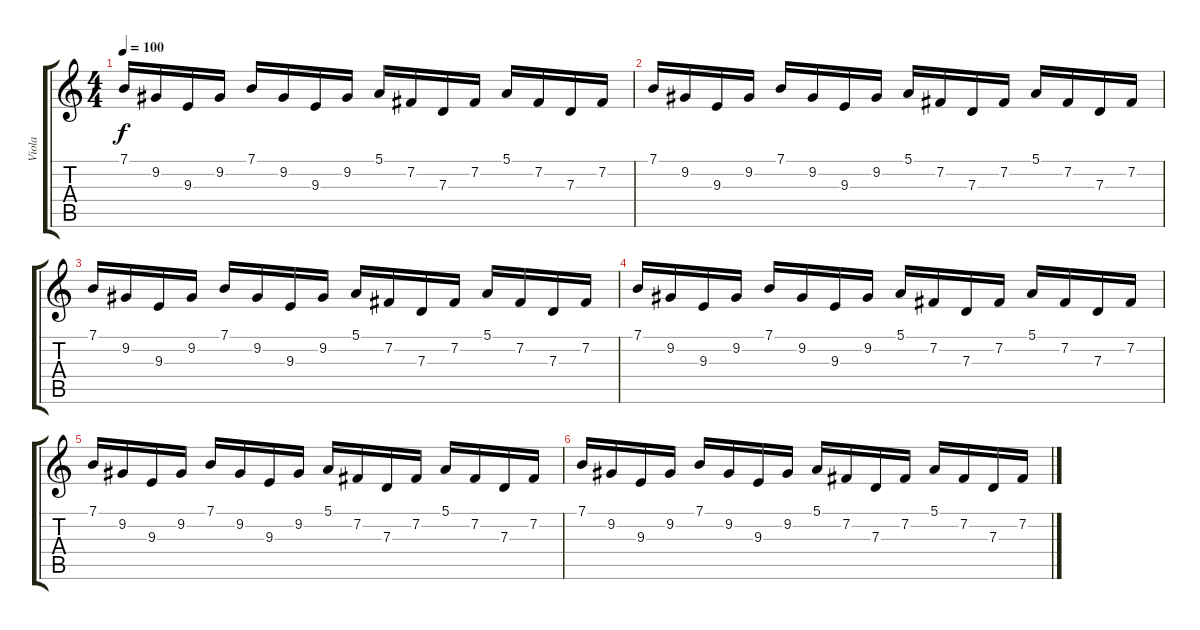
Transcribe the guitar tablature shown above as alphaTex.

\track ("Viola" "Viola") {instrument viola}
\staff {score tabs}
\tuning (E4 B3 G3 D3 A2 E2) {hide}
\ts (4 4)
\tempo 100
\clef g2
\ks c
7.1.16{dy f instrument viola} 9.2.16 9.3.16 9.2.16 7.1.16 9.2.16 9.3.16 9.2.16 5.1.16 7.2.16 7.3.16 7.2.16 5.1.16 7.2.16 7.3.16 7.2.16 |
7.1.16{instrument viola} 9.2.16 9.3.16 9.2.16 7.1.16 9.2.16 9.3.16 9.2.16 5.1.16 7.2.16 7.3.16 7.2.16 5.1.16 7.2.16 7.3.16 7.2.16 |
7.1.16{instrument viola} 9.2.16 9.3.16 9.2.16 7.1.16 9.2.16 9.3.16 9.2.16 5.1.16 7.2.16 7.3.16 7.2.16 5.1.16 7.2.16 7.3.16 7.2.16 |
7.1.16{instrument viola} 9.2.16 9.3.16 9.2.16 7.1.16 9.2.16 9.3.16 9.2.16 5.1.16 7.2.16 7.3.16 7.2.16 5.1.16 7.2.16 7.3.16 7.2.16 |
7.1.16{instrument viola} 9.2.16 9.3.16 9.2.16 7.1.16 9.2.16 9.3.16 9.2.16 5.1.16 7.2.16 7.3.16 7.2.16 5.1.16 7.2.16 7.3.16 7.2.16 |
7.1.16{instrument viola} 9.2.16 9.3.16 9.2.16 7.1.16 9.2.16 9.3.16 9.2.16 5.1.16 7.2.16 7.3.16 7.2.16 5.1.16 7.2.16 7.3.16 7.2.16
